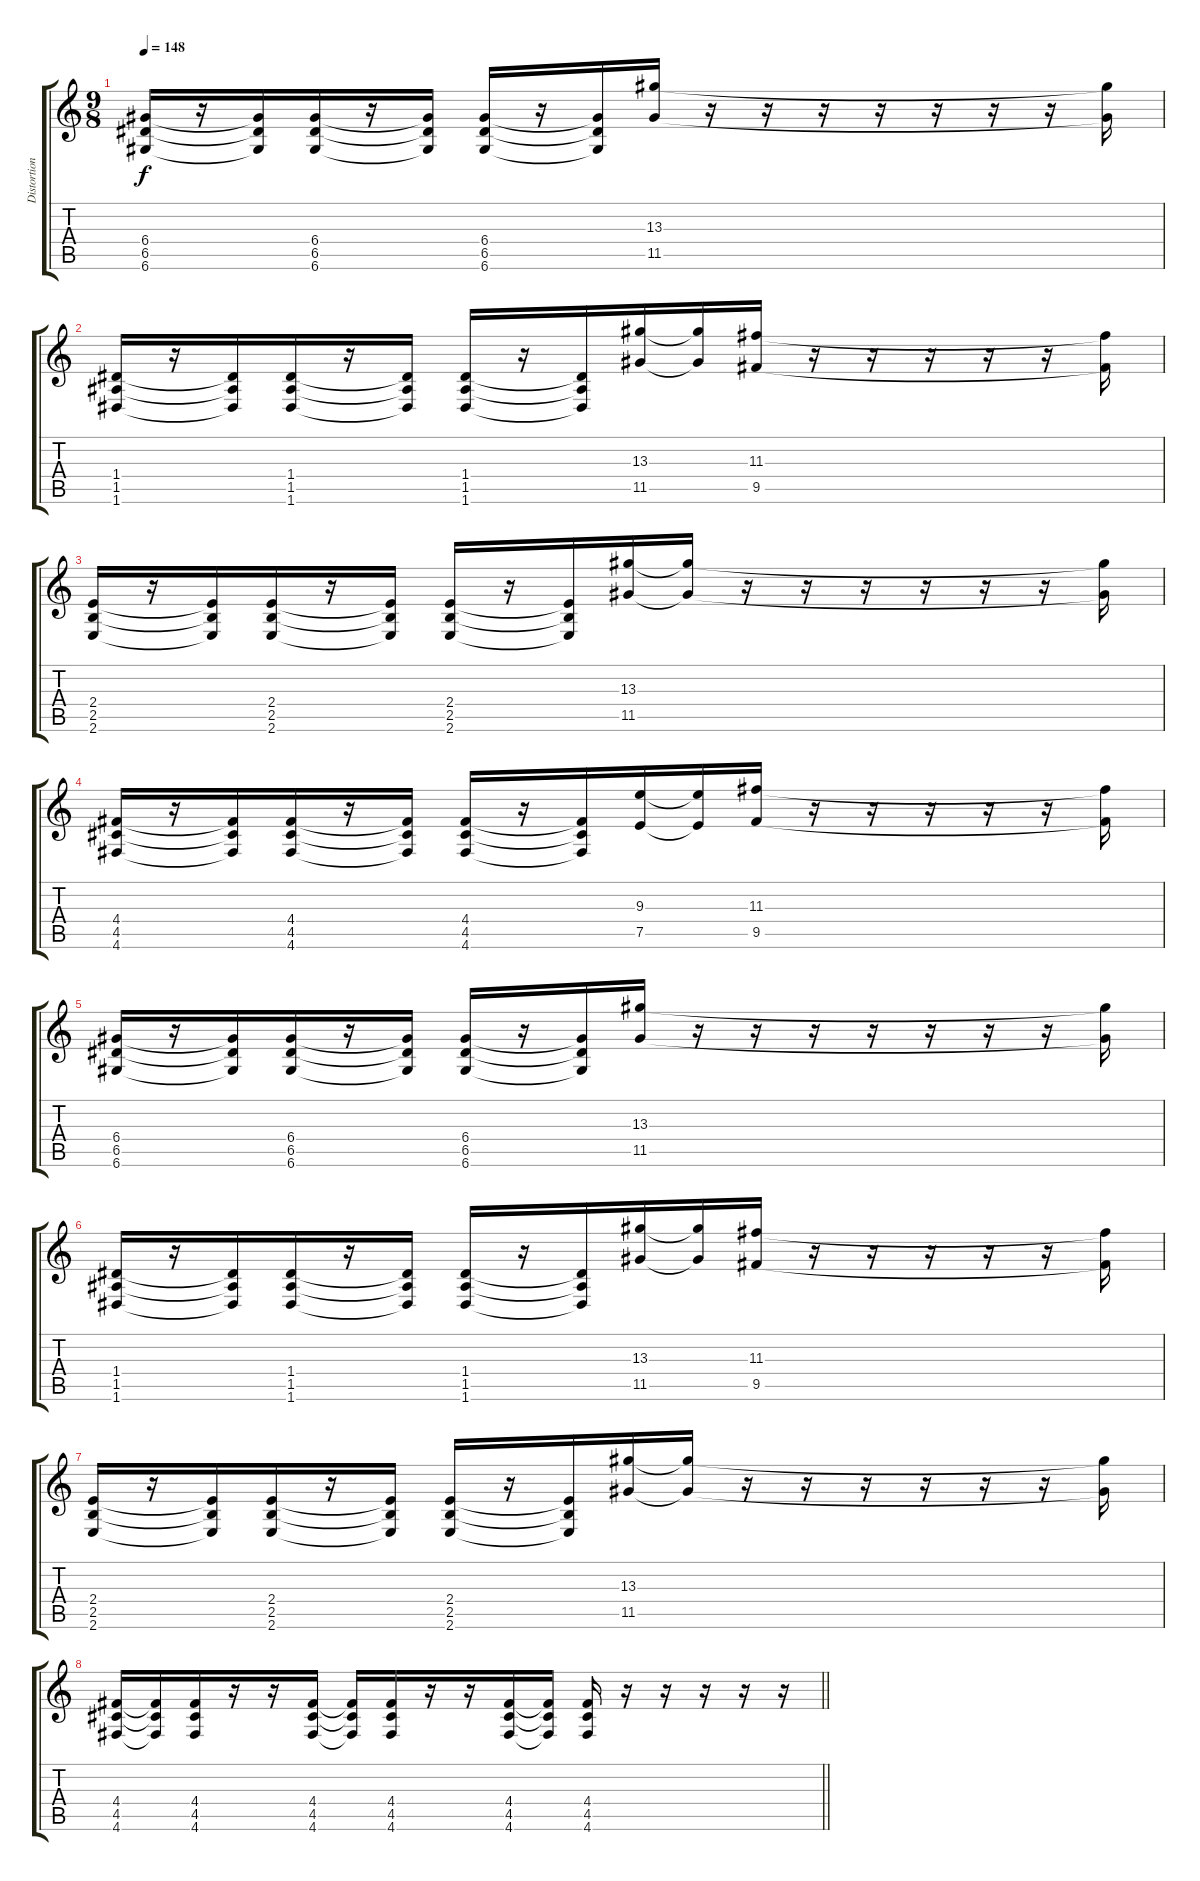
\track ("Distortion 1" "Distortion") {instrument distortionguitar}
\staff {score tabs}
\tuning (E4 B3 G3 D3 A2 D2) {hide}
\ts (9 8)
\tempo 148
\clef g2
\ks c
(6.4 6.5 6.6).16{dy f} r.16 (6.4{t} 6.5{t} 6.6{t}).16 (6.4 6.5 6.6).16 r.16 (6.4{t} 6.5{t} 6.6{t}).16 (6.4 6.5 6.6).16 r.16 (6.4{t} 6.5{t} 6.6{t}).16 (13.3 11.5).16 r.16 r.16 r.16 r.16 r.16 r.16 r.16 (13.3{t} 11.5{t}).16 |
(1.4 1.5 1.6).16 r.16 (1.4{t} 1.5{t} 1.6{t}).16 (1.4 1.5 1.6).16 r.16 (1.4{t} 1.5{t} 1.6{t}).16 (1.4 1.5 1.6).16 r.16 (1.4{t} 1.5{t} 1.6{t}).16 (13.3 11.5).16 (13.3{t} 11.5{t}).16 (11.3 9.5).16 r.16 r.16 r.16 r.16 r.16 (11.3{t} 9.5{t}).16 |
(2.4 2.5 2.6).16 r.16 (2.4{t} 2.5{t} 2.6{t}).16 (2.4 2.5 2.6).16 r.16 (2.4{t} 2.5{t} 2.6{t}).16 (2.4 2.5 2.6).16 r.16 (2.4{t} 2.5{t} 2.6{t}).16 (13.3 11.5).16 (13.3{t} 11.5{t}).16 r.16 r.16 r.16 r.16 r.16 r.16 (13.3{t} 11.5{t}).16 |
(4.4 4.5 4.6).16 r.16 (4.4{t} 4.5{t} 4.6{t}).16 (4.4 4.5 4.6).16 r.16 (4.4{t} 4.5{t} 4.6{t}).16 (4.4 4.5 4.6).16 r.16 (4.4{t} 4.5{t} 4.6{t}).16 (9.3 7.5).16 (9.3{t} 7.5{t}).16 (11.3 9.5).16 r.16 r.16 r.16 r.16 r.16 (11.3{t} 9.5{t}).16 |
(6.4 6.5 6.6).16 r.16 (6.4{t} 6.5{t} 6.6{t}).16 (6.4 6.5 6.6).16 r.16 (6.4{t} 6.5{t} 6.6{t}).16 (6.4 6.5 6.6).16 r.16 (6.4{t} 6.5{t} 6.6{t}).16 (13.3 11.5).16 r.16 r.16 r.16 r.16 r.16 r.16 r.16 (13.3{t} 11.5{t}).16 |
(1.4 1.5 1.6).16 r.16 (1.4{t} 1.5{t} 1.6{t}).16 (1.4 1.5 1.6).16 r.16 (1.4{t} 1.5{t} 1.6{t}).16 (1.4 1.5 1.6).16 r.16 (1.4{t} 1.5{t} 1.6{t}).16 (13.3 11.5).16 (13.3{t} 11.5{t}).16 (11.3 9.5).16 r.16 r.16 r.16 r.16 r.16 (11.3{t} 9.5{t}).16 |
(2.4 2.5 2.6).16 r.16 (2.4{t} 2.5{t} 2.6{t}).16 (2.4 2.5 2.6).16 r.16 (2.4{t} 2.5{t} 2.6{t}).16 (2.4 2.5 2.6).16 r.16 (2.4{t} 2.5{t} 2.6{t}).16 (13.3 11.5).16 (13.3{t} 11.5{t}).16 r.16 r.16 r.16 r.16 r.16 r.16 (13.3{t} 11.5{t}).16 |
\barLineRight lightlight
(4.4 4.5 4.6).16 (4.4{t} 4.5{t} 4.6{t}).16 (4.4 4.5 4.6).16 r.16 r.16 (4.4 4.5 4.6).16 (4.4{t} 4.5{t} 4.6{t}).16 (4.4 4.5 4.6).16 r.16 r.16 (4.4 4.5 4.6).16 (4.4{t} 4.5{t} 4.6{t}).16 (4.4 4.5 4.6).16 r.16 r.16 r.16 r.16 r.16
